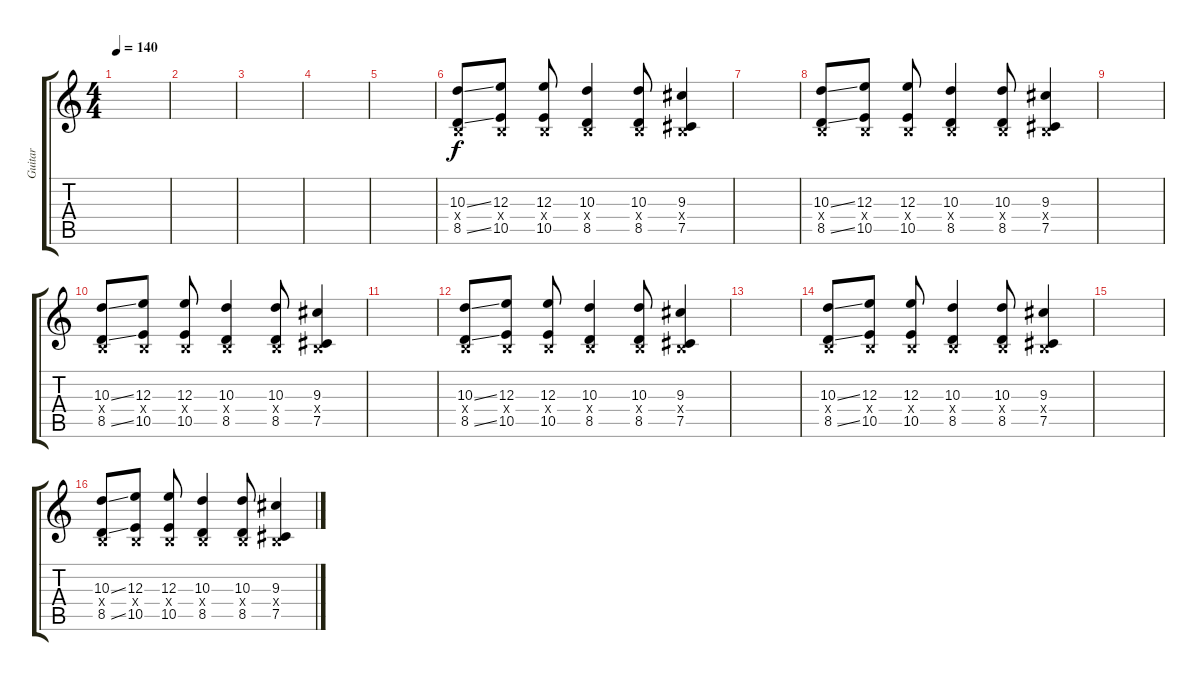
\track ("Guitar" "Guitar") {instrument distortionguitar}
\staff {score tabs}
\tuning (Db4 Ab3 E3 B2 Gb2 B1) {hide}
\ts (4 4)
\tempo 140
\clef g2
\ks c
|
|
|
|
|
(10.3{ss} 0.4{x} 8.5{ss}).8{volume 16 instrument distortionguitar} (12.3 0.4{x} 10.5).8 (12.3 0.4{x} 10.5).8 (10.3 0.4{x} 8.5).4 (10.3 0.4{x} 8.5).8 (9.3 0.4{x} 7.5).4 |
|
(10.3{ss} 0.4{x} 8.5{ss}).8 (12.3 0.4{x} 10.5).8 (12.3 0.4{x} 10.5).8 (10.3 0.4{x} 8.5).4 (10.3 0.4{x} 8.5).8 (9.3 0.4{x} 7.5).4 |
|
(10.3{ss} 0.4{x} 8.5{ss}).8 (12.3 0.4{x} 10.5).8 (12.3 0.4{x} 10.5).8 (10.3 0.4{x} 8.5).4 (10.3 0.4{x} 8.5).8 (9.3 0.4{x} 7.5).4 |
|
(10.3{ss} 0.4{x} 8.5{ss}).8 (12.3 0.4{x} 10.5).8 (12.3 0.4{x} 10.5).8 (10.3 0.4{x} 8.5).4 (10.3 0.4{x} 8.5).8 (9.3 0.4{x} 7.5).4 |
|
(10.3{ss} 0.4{x} 8.5{ss}).8 (12.3 0.4{x} 10.5).8 (12.3 0.4{x} 10.5).8 (10.3 0.4{x} 8.5).4 (10.3 0.4{x} 8.5).8 (9.3 0.4{x} 7.5).4 |
|
(10.3{ss} 0.4{x} 8.5{ss}).8 (12.3 0.4{x} 10.5).8 (12.3 0.4{x} 10.5).8 (10.3 0.4{x} 8.5).4 (10.3 0.4{x} 8.5).8 (9.3 0.4{x} 7.5).4
